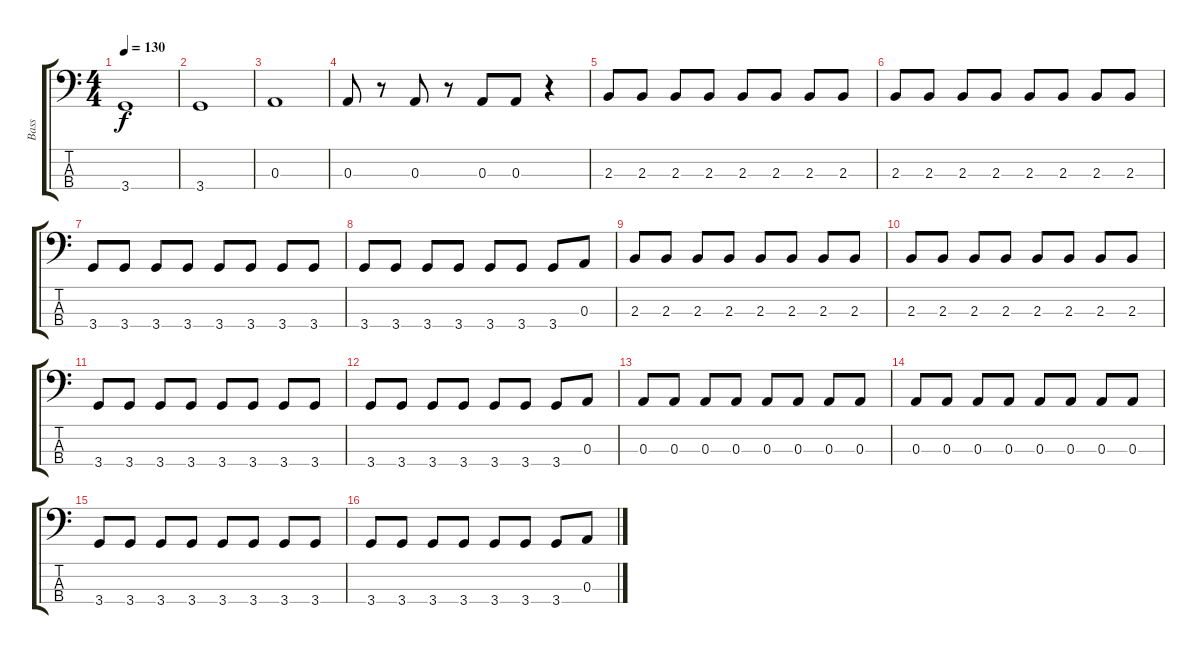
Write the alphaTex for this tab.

\track ("Bass" "Bass") {instrument electricbasspick}
\staff {score tabs}
\tuning (G2 D2 A1 E1) {hide}
\ts (4 4)
\tempo 130
\clef f4
\ks c
3.4.1{dy f} |
3.4.1 |
0.3.1 |
0.3.8 r.8 0.3.8 r.8 0.3.8 0.3.8 r.4 |
2.3.8 2.3.8 2.3.8 2.3.8 2.3.8 2.3.8 2.3.8 2.3.8 |
2.3.8 2.3.8 2.3.8 2.3.8 2.3.8 2.3.8 2.3.8 2.3.8 |
3.4.8 3.4.8 3.4.8 3.4.8 3.4.8 3.4.8 3.4.8 3.4.8 |
3.4.8 3.4.8 3.4.8 3.4.8 3.4.8 3.4.8 3.4.8 0.3.8 |
2.3.8 2.3.8 2.3.8 2.3.8 2.3.8 2.3.8 2.3.8 2.3.8 |
2.3.8 2.3.8 2.3.8 2.3.8 2.3.8 2.3.8 2.3.8 2.3.8 |
3.4.8 3.4.8 3.4.8 3.4.8 3.4.8 3.4.8 3.4.8 3.4.8 |
3.4.8 3.4.8 3.4.8 3.4.8 3.4.8 3.4.8 3.4.8 0.3.8 |
0.3.8 0.3.8 0.3.8 0.3.8 0.3.8 0.3.8 0.3.8 0.3.8 |
0.3.8 0.3.8 0.3.8 0.3.8 0.3.8 0.3.8 0.3.8 0.3.8 |
3.4.8 3.4.8 3.4.8 3.4.8 3.4.8 3.4.8 3.4.8 3.4.8 |
3.4.8 3.4.8 3.4.8 3.4.8 3.4.8 3.4.8 3.4.8 0.3.8
